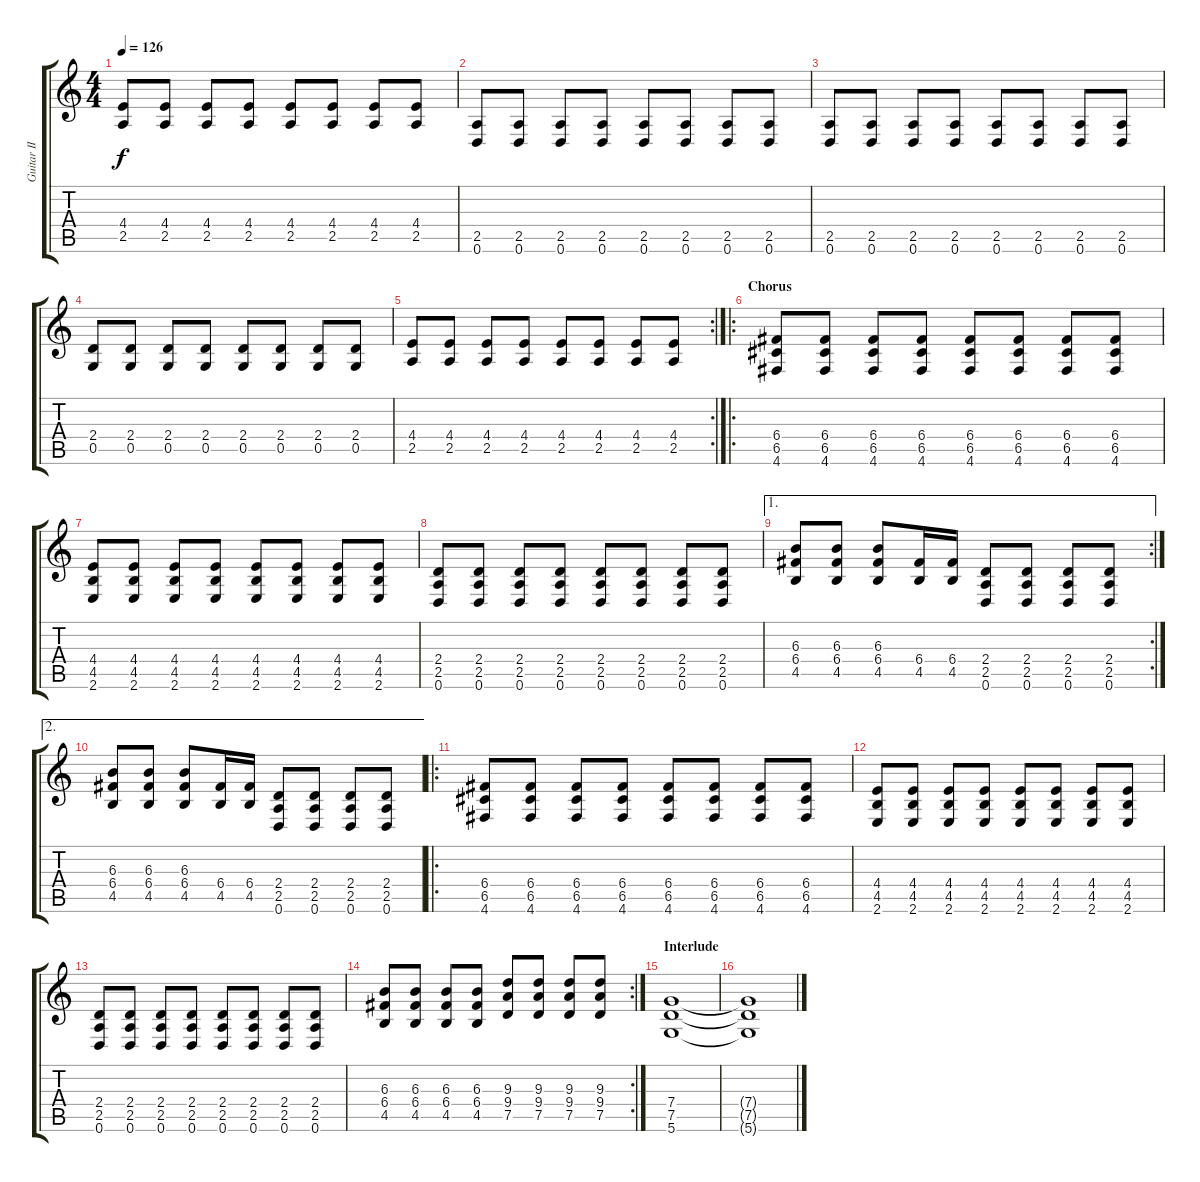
\track ("Guitar II" "Guitar II") {instrument distortionguitar}
\staff {score tabs}
\tuning (D4 A3 F3 C3 G2 D2) {hide}
\ts (4 4)
\tempo 126
\clef g2
\ks c
(4.4 2.5).8{dy f} (4.4 2.5).8 (4.4 2.5).8 (4.4 2.5).8 (4.4 2.5).8 (4.4 2.5).8 (4.4 2.5).8 (4.4 2.5).8 |
(2.5 0.6).8 (2.5 0.6).8 (2.5 0.6).8 (2.5 0.6).8 (2.5 0.6).8 (2.5 0.6).8 (2.5 0.6).8 (2.5 0.6).8 |
(2.5 0.6).8 (2.5 0.6).8 (2.5 0.6).8 (2.5 0.6).8 (2.5 0.6).8 (2.5 0.6).8 (2.5 0.6).8 (2.5 0.6).8 |
(2.4 0.5).8 (2.4 0.5).8 (2.4 0.5).8 (2.4 0.5).8 (2.4 0.5).8 (2.4 0.5).8 (2.4 0.5).8 (2.4 0.5).8 |
\rc 2
(4.4 2.5).8 (4.4 2.5).8 (4.4 2.5).8 (4.4 2.5).8 (4.4 2.5).8 (4.4 2.5).8 (4.4 2.5).8 (4.4 2.5).8 |
\ro
\section ("" "Chorus")
(6.4 6.5 4.6).8 (6.4 6.5 4.6).8 (6.4 6.5 4.6).8 (6.4 6.5 4.6).8 (6.4 6.5 4.6).8 (6.4 6.5 4.6).8 (6.4 6.5 4.6).8 (6.4 6.5 4.6).8 |
(4.4 4.5 2.6).8 (4.4 4.5 2.6).8 (4.4 4.5 2.6).8 (4.4 4.5 2.6).8 (4.4 4.5 2.6).8 (4.4 4.5 2.6).8 (4.4 4.5 2.6).8 (4.4 4.5 2.6).8 |
(2.4 2.5 0.6).8 (2.4 2.5 0.6).8 (2.4 2.5 0.6).8 (2.4 2.5 0.6).8 (2.4 2.5 0.6).8 (2.4 2.5 0.6).8 (2.4 2.5 0.6).8 (2.4 2.5 0.6).8 |
\ae 1
\rc 2
(6.3 6.4 4.5).8 (6.3 6.4 4.5).8 (6.3 6.4 4.5).8 (6.4 4.5).16 (6.4 4.5).16 (2.4 2.5 0.6).8 (2.4 2.5 0.6).8 (2.4 2.5 0.6).8 (2.4 2.5 0.6).8 |
\ae 2
(6.3 6.4 4.5).8 (6.3 6.4 4.5).8 (6.3 6.4 4.5).8 (6.4 4.5).16 (6.4 4.5).16 (2.4 2.5 0.6).8 (2.4 2.5 0.6).8 (2.4 2.5 0.6).8 (2.4 2.5 0.6).8 |
\ro
(6.4 6.5 4.6).8 (6.4 6.5 4.6).8 (6.4 6.5 4.6).8 (6.4 6.5 4.6).8 (6.4 6.5 4.6).8 (6.4 6.5 4.6).8 (6.4 6.5 4.6).8 (6.4 6.5 4.6).8 |
(4.4 4.5 2.6).8 (4.4 4.5 2.6).8 (4.4 4.5 2.6).8 (4.4 4.5 2.6).8 (4.4 4.5 2.6).8 (4.4 4.5 2.6).8 (4.4 4.5 2.6).8 (4.4 4.5 2.6).8 |
(2.4 2.5 0.6).8 (2.4 2.5 0.6).8 (2.4 2.5 0.6).8 (2.4 2.5 0.6).8 (2.4 2.5 0.6).8 (2.4 2.5 0.6).8 (2.4 2.5 0.6).8 (2.4 2.5 0.6).8 |
\rc 2
(6.3 6.4 4.5).8 (6.3 6.4 4.5).8 (6.3 6.4 4.5).8 (6.3 6.4 4.5).8 (9.3 9.4 7.5).8 (9.3 9.4 7.5).8 (9.3 9.4 7.5).8 (9.3 9.4 7.5).8 |
\section ("" "Interlude")
(7.4 7.5 5.6).1 |
(7.4{t} 7.5{t} 5.6{t}).1
